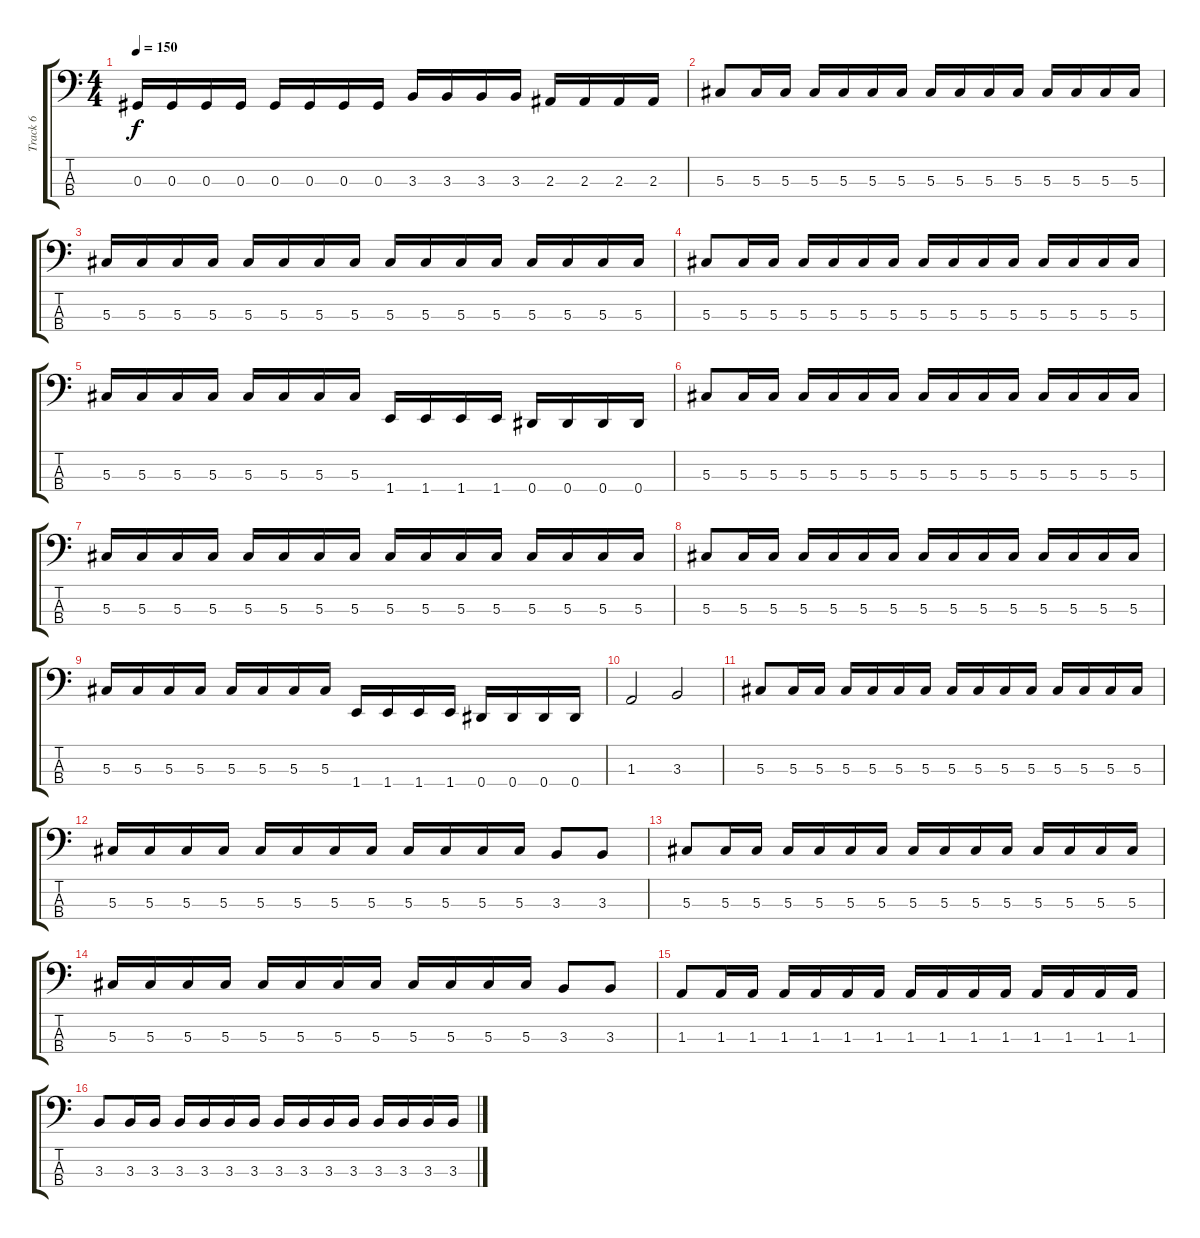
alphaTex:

\track ("Track 6" "Track 6") {instrument electricbassfinger}
\staff {score tabs}
\tuning (Gb2 Db2 Ab1 Eb1) {hide}
\ts (4 4)
\tempo 150
\clef f4
\ks c
0.3.16{dy f} 0.3.16 0.3.16 0.3.16 0.3.16 0.3.16 0.3.16 0.3.16 3.3.16 3.3.16 3.3.16 3.3.16 2.3.16 2.3.16 2.3.16 2.3.16 |
5.3.8 5.3.16 5.3.16 5.3.16 5.3.16 5.3.16 5.3.16 5.3.16 5.3.16 5.3.16 5.3.16 5.3.16 5.3.16 5.3.16 5.3.16 |
5.3.16 5.3.16 5.3.16 5.3.16 5.3.16 5.3.16 5.3.16 5.3.16 5.3.16 5.3.16 5.3.16 5.3.16 5.3.16 5.3.16 5.3.16 5.3.16 |
5.3.8 5.3.16 5.3.16 5.3.16 5.3.16 5.3.16 5.3.16 5.3.16 5.3.16 5.3.16 5.3.16 5.3.16 5.3.16 5.3.16 5.3.16 |
5.3.16 5.3.16 5.3.16 5.3.16 5.3.16 5.3.16 5.3.16 5.3.16 1.4.16 1.4.16 1.4.16 1.4.16 0.4.16 0.4.16 0.4.16 0.4.16 |
5.3.8 5.3.16 5.3.16 5.3.16 5.3.16 5.3.16 5.3.16 5.3.16 5.3.16 5.3.16 5.3.16 5.3.16 5.3.16 5.3.16 5.3.16 |
5.3.16 5.3.16 5.3.16 5.3.16 5.3.16 5.3.16 5.3.16 5.3.16 5.3.16 5.3.16 5.3.16 5.3.16 5.3.16 5.3.16 5.3.16 5.3.16 |
5.3.8 5.3.16 5.3.16 5.3.16 5.3.16 5.3.16 5.3.16 5.3.16 5.3.16 5.3.16 5.3.16 5.3.16 5.3.16 5.3.16 5.3.16 |
5.3.16 5.3.16 5.3.16 5.3.16 5.3.16 5.3.16 5.3.16 5.3.16 1.4.16 1.4.16 1.4.16 1.4.16 0.4.16 0.4.16 0.4.16 0.4.16 |
1.3.2 3.3.2 |
5.3.8 5.3.16 5.3.16 5.3.16 5.3.16 5.3.16 5.3.16 5.3.16 5.3.16 5.3.16 5.3.16 5.3.16 5.3.16 5.3.16 5.3.16 |
5.3.16 5.3.16 5.3.16 5.3.16 5.3.16 5.3.16 5.3.16 5.3.16 5.3.16 5.3.16 5.3.16 5.3.16 3.3.8 3.3.8 |
5.3.8 5.3.16 5.3.16 5.3.16 5.3.16 5.3.16 5.3.16 5.3.16 5.3.16 5.3.16 5.3.16 5.3.16 5.3.16 5.3.16 5.3.16 |
5.3.16 5.3.16 5.3.16 5.3.16 5.3.16 5.3.16 5.3.16 5.3.16 5.3.16 5.3.16 5.3.16 5.3.16 3.3.8 3.3.8 |
1.3.8 1.3.16 1.3.16 1.3.16 1.3.16 1.3.16 1.3.16 1.3.16 1.3.16 1.3.16 1.3.16 1.3.16 1.3.16 1.3.16 1.3.16 |
3.3.8 3.3.16 3.3.16 3.3.16 3.3.16 3.3.16 3.3.16 3.3.16 3.3.16 3.3.16 3.3.16 3.3.16 3.3.16 3.3.16 3.3.16
